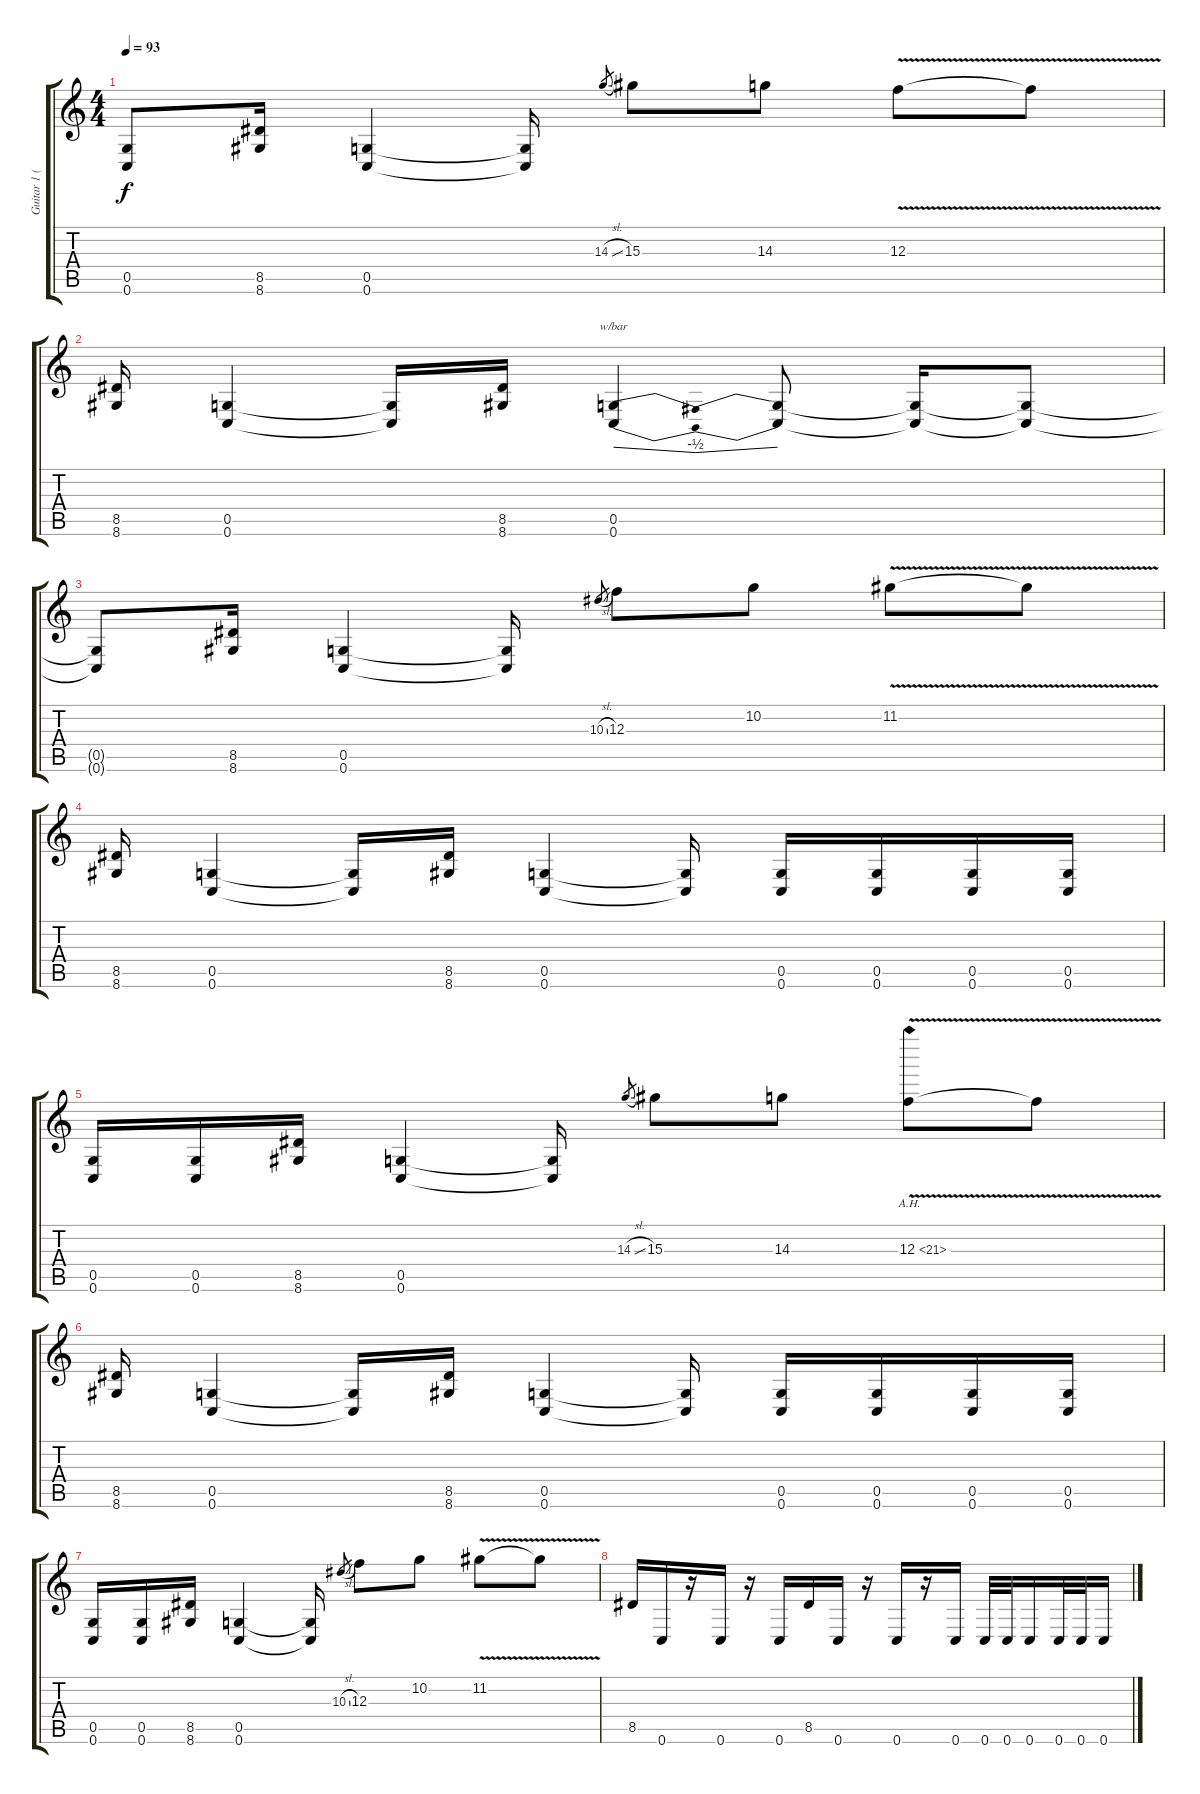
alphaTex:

\track ("Guitar 1 (Distorted- Tuck)" "Guitar 1 (") {instrument distortionguitar}
\staff {score tabs}
\tuning (D4 A3 F3 C3 G2 C2) {hide}
\ts (4 4)
\tempo 93
\clef g2
\ks c
(0.5{t} 0.6{t}).8{dy f} (8.5 8.6).16 (0.5 0.6).4 (0.5{t} 0.6{t}).16 14.3{sl}.8{gr} 15.3.8 14.3.8 12.3{v}.8 12.3{t}.8 |
(8.5 8.6).16 (0.5 0.6).4 (0.5{t} 0.6{t}).16 (8.5 8.6).16 (0.5 0.6).4{tbe (dip default 0 0 30 -2 60 0)} (0.5{t} 0.6{t}).8 (0.5{t} 0.6{t}).16 (0.5{t} 0.6{t}).8 |
(0.5{t} 0.6{t}).8 (8.5 8.6).16 (0.5 0.6).4 (0.5{t} 0.6{t}).16 10.3{sl}.8{gr} 12.3.8 10.2.8 11.2{v}.8 11.2{t}.8 |
(8.5 8.6).16 (0.5 0.6).4 (0.5{t} 0.6{t}).16 (8.5 8.6).16 (0.5 0.6).4 (0.5{t} 0.6{t}).16 (0.5 0.6).16 (0.5 0.6).16 (0.5 0.6).16 (0.5 0.6).16 |
(0.5 0.6).16 (0.5 0.6).16 (8.5 8.6).16 (0.5 0.6).4 (0.5{t} 0.6{t}).16 14.3{sl}.8{gr} 15.3.8 14.3.8 12.3{ah 9 v}.8 12.3{t}.8 |
(8.5 8.6).16 (0.5 0.6).4 (0.5{t} 0.6{t}).16 (8.5 8.6).16 (0.5 0.6).4 (0.5{t} 0.6{t}).16 (0.5 0.6).16 (0.5 0.6).16 (0.5 0.6).16 (0.5 0.6).16 |
(0.5 0.6).16 (0.5 0.6).16 (8.5 8.6).16 (0.5 0.6).4 (0.5{t} 0.6{t}).16 10.3{sl}.8{gr} 12.3.8 10.2.8 11.2{v}.8 11.2{t}.8 |
8.5.16 0.6.16 r.16 0.6.16 r.16 0.6.16 8.5.16 0.6.16 r.16 0.6.16 r.16 0.6.16 0.6.32 0.6.32 0.6.16 0.6.32 0.6.32 0.6.16
